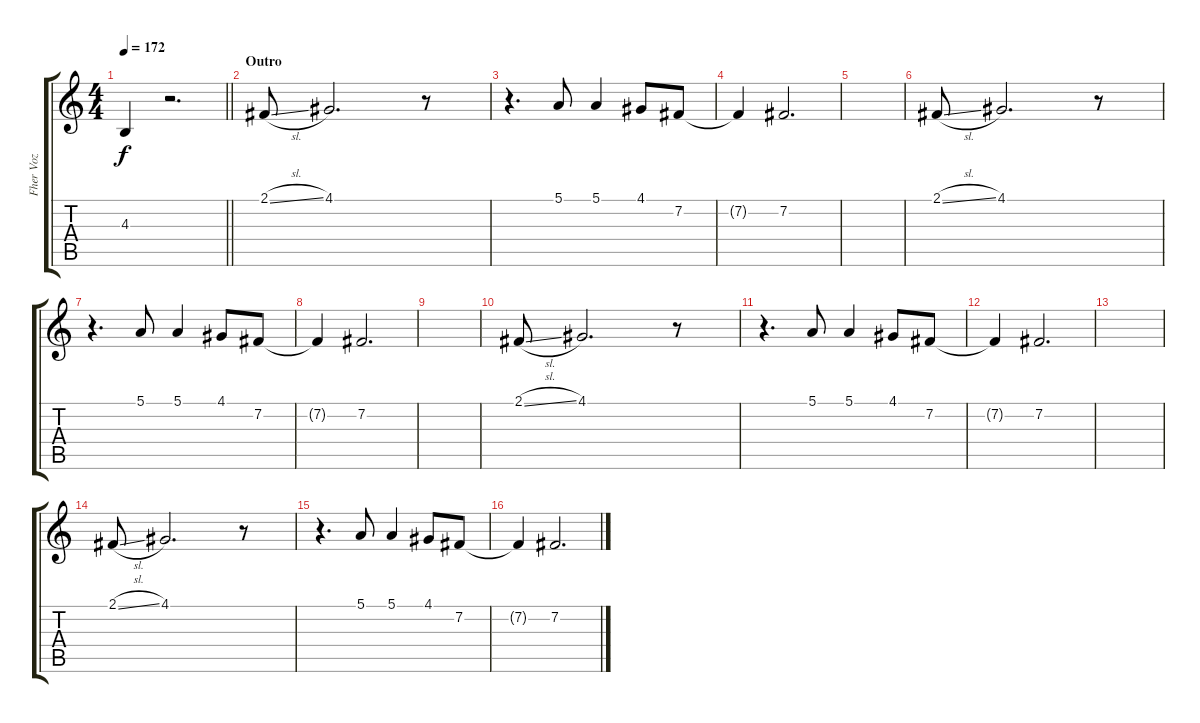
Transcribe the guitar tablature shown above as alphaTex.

\track ("Fher Voz" "Fher Voz") {instrument flute}
\staff {score tabs}
\tuning (E4 B3 G3 D3 A2 E2) {hide}
\ts (4 4)
\tempo 172
\clef g2
\barLineRight lightlight
\ks c
4.3{t}.4{dy f} r.2{d} |
\section ("" "Outro")
2.1{sl}.8 4.1.2{d} r.8 |
r.4{d} 5.1.8 5.1.4 4.1.8 7.2.8 |
7.2{t}.4 7.2.2{d} |
|
2.1{sl}.8 4.1.2{d} r.8 |
r.4{d} 5.1.8 5.1.4 4.1.8 7.2.8 |
7.2{t}.4 7.2.2{d} |
|
2.1{sl}.8 4.1.2{d} r.8 |
r.4{d} 5.1.8 5.1.4 4.1.8 7.2.8 |
7.2{t}.4 7.2.2{d} |
|
2.1{sl}.8 4.1.2{d} r.8 |
r.4{d} 5.1.8 5.1.4 4.1.8 7.2.8 |
7.2{t}.4 7.2.2{d}
